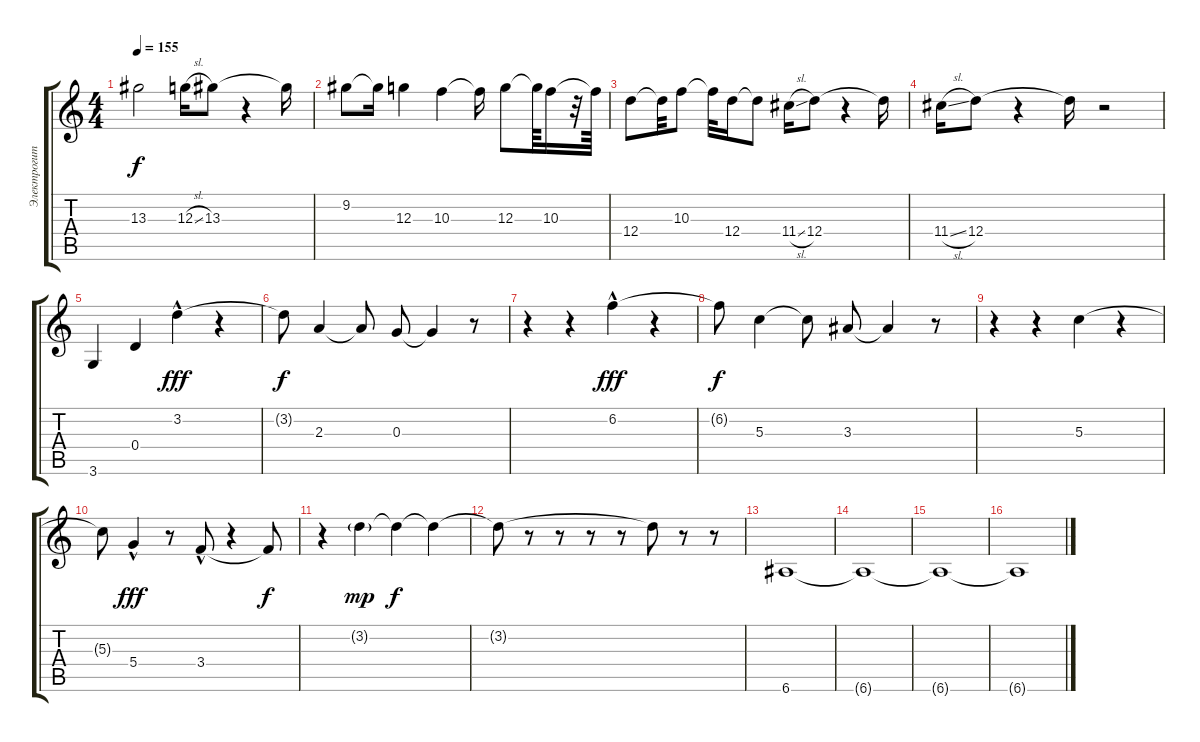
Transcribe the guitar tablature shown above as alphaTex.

\track ("Электрогитара" "Электрогит") {instrument overdrivenguitar}
\staff {score tabs}
\tuning (E4 B3 G3 D3 A2 E2) {hide}
\ts (4 4)
\tempo 155
\clef g2
\ks c
13.3.2{dy f} 12.3{sl}.16 13.3.8 r.4 13.3{t}.16 |
9.2.8 9.2{t}.16 12.3.4 10.3.4 10.3{t}.16 12.3.8 12.3{t}.64 10.3.16 r.32 10.3{t}.64 |
12.4.8 12.4{t}.32 10.3.8 10.3{t}.32 12.4.16 12.4{t}.8 11.4{sl}.16 12.4.8 r.4 12.4{t}.16 |
11.4{sl}.16 12.4.8 r.4 12.4{t}.16 r.2 |
3.6.4 0.4.4 3.2{hac}.4{dy fff} r.4 |
3.2{t}.8{dy f} 2.3.4 2.3{t}.8 0.3.8 0.3{t}.4 r.8 |
r.4 r.4 6.2{hac}.4{dy fff} r.4 |
6.2{t}.8{dy f} 5.3.4 5.3{t}.8 3.3.8 3.3{t}.4 r.8 |
r.4 r.4 5.3.4 r.4 |
5.3{t}.8 5.4{hac}.4{dy fff} r.8 3.4{hac}.8 r.4 3.4{t}.8{dy f} |
r.4 3.2{g}.4{dy mp} 3.2{t}.4{dy f} 3.2{t}.4 |
3.2{t}.8 r.8 r.8 r.8 r.8 3.2{t}.8 r.8 r.8 |
6.6.1 |
6.6{t}.1 |
6.6{t}.1 |
6.6{t}.1
